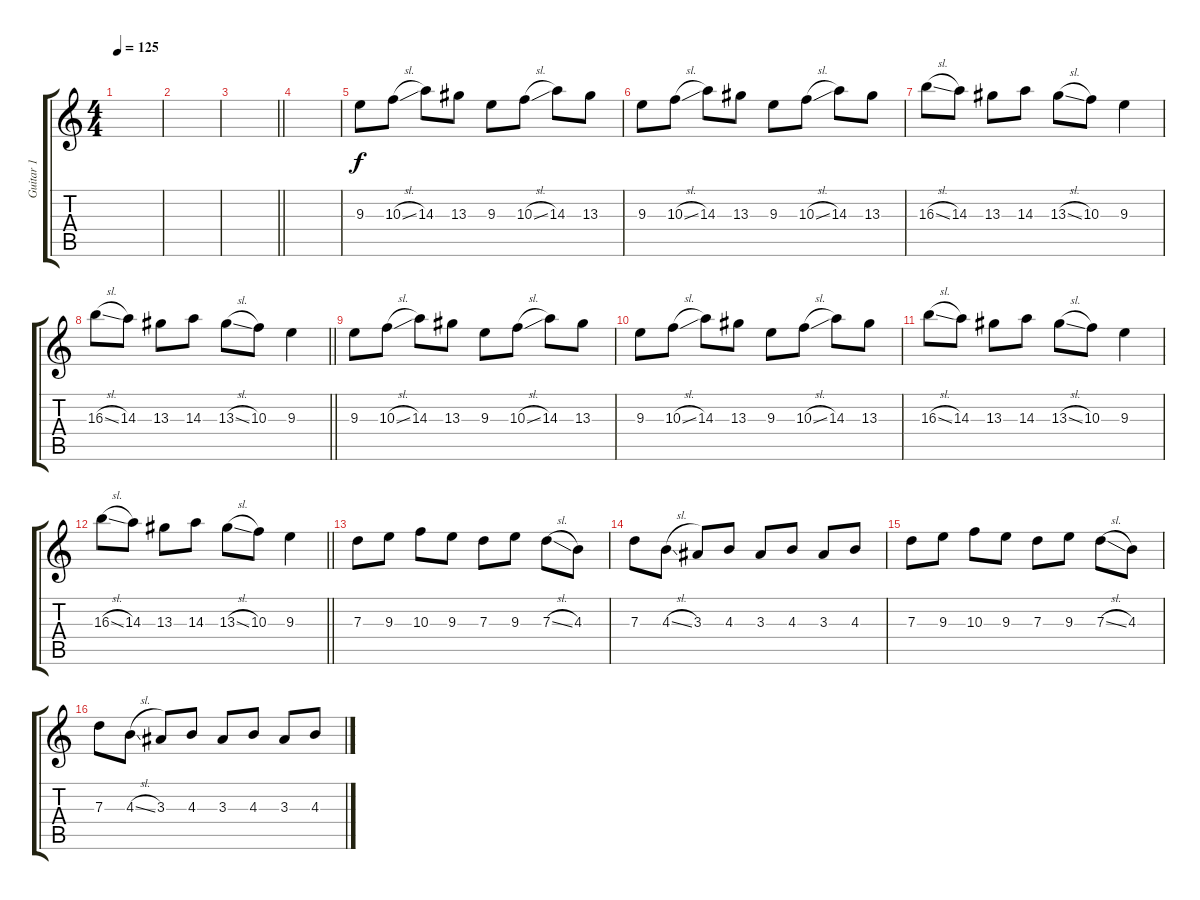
\track ("Guitar 1" "Guitar 1") {instrument acousticguitarsteel}
\staff {score tabs}
\tuning (E4 B3 G3 D3 A2 E2) {hide}
\ts (4 4)
\tempo 125
\clef g2
\ks c
|
|
\barLineRight lightlight
|
|
9.3.8 10.3{sl}.8 14.3.8 13.3.8 9.3.8 10.3{sl}.8 14.3.8 13.3.8 |
9.3.8 10.3{sl}.8 14.3.8 13.3.8 9.3.8 10.3{sl}.8 14.3.8 13.3.8 |
16.3{sl}.8 14.3.8 13.3.8 14.3.8 13.3{sl}.8 10.3.8 9.3.4 |
\barLineRight lightlight
16.3{sl}.8 14.3.8 13.3.8 14.3.8 13.3{sl}.8 10.3.8 9.3.4 |
9.3.8 10.3{sl}.8 14.3.8 13.3.8 9.3.8 10.3{sl}.8 14.3.8 13.3.8 |
9.3.8 10.3{sl}.8 14.3.8 13.3.8 9.3.8 10.3{sl}.8 14.3.8 13.3.8 |
16.3{sl}.8 14.3.8 13.3.8 14.3.8 13.3{sl}.8 10.3.8 9.3.4 |
\barLineRight lightlight
16.3{sl}.8 14.3.8 13.3.8 14.3.8 13.3{sl}.8 10.3.8 9.3.4 |
7.3.8 9.3.8 10.3.8 9.3.8 7.3.8 9.3.8 7.3{sl}.8 4.3.8 |
7.3.8 4.3{sl}.8 3.3.8 4.3.8 3.3.8 4.3.8 3.3.8 4.3.8 |
7.3.8 9.3.8 10.3.8 9.3.8 7.3.8 9.3.8 7.3{sl}.8 4.3.8 |
7.3.8 4.3{sl}.8 3.3.8 4.3.8 3.3.8 4.3.8 3.3.8 4.3.8
